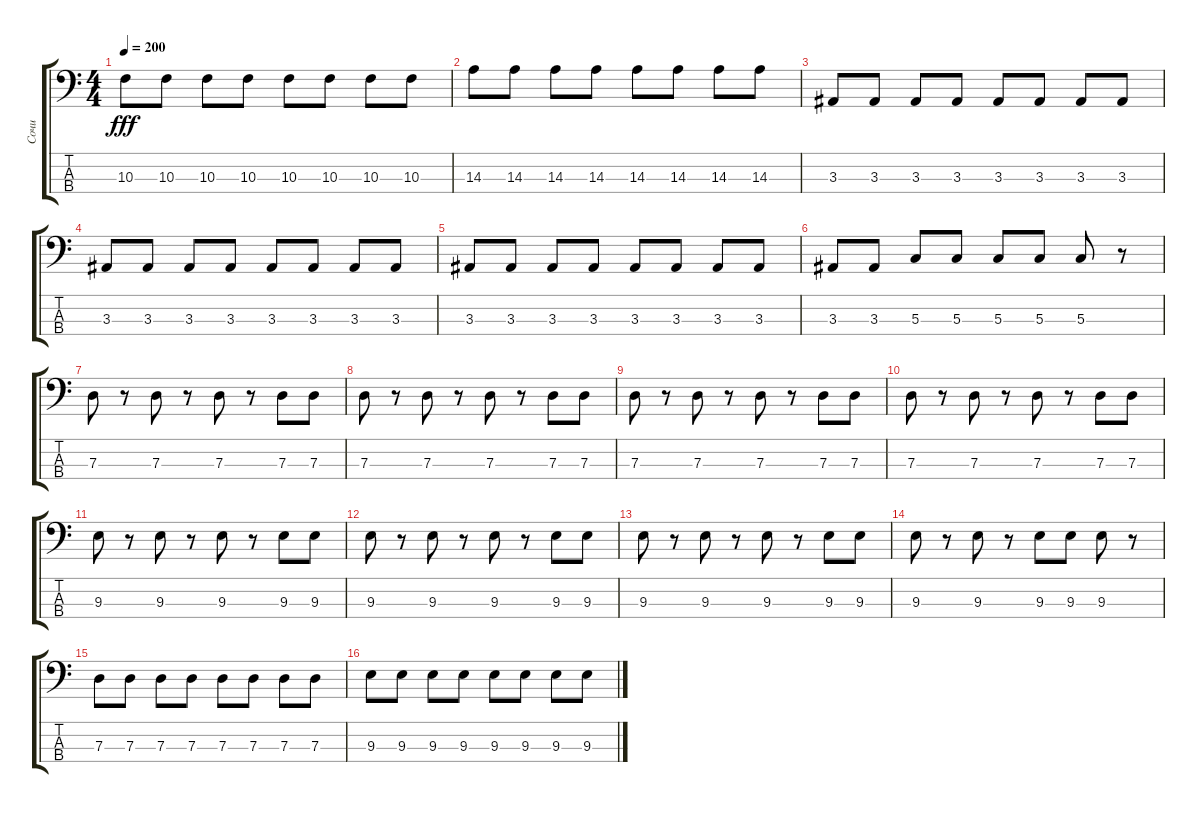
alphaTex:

\track ("Сочи" "Сочи") {instrument electricbasspick}
\staff {score tabs}
\tuning (F2 C2 G1 C1) {hide}
\ts (4 4)
\tempo 200
\clef f4
\ks c
10.3.8{dy fff} 10.3.8 10.3.8 10.3.8 10.3.8 10.3.8 10.3.8 10.3.8 |
14.3.8 14.3.8 14.3.8 14.3.8 14.3.8 14.3.8 14.3.8 14.3.8 |
3.3.8 3.3.8 3.3.8 3.3.8 3.3.8 3.3.8 3.3.8 3.3.8 |
3.3.8 3.3.8 3.3.8 3.3.8 3.3.8 3.3.8 3.3.8 3.3.8 |
3.3.8 3.3.8 3.3.8 3.3.8 3.3.8 3.3.8 3.3.8 3.3.8 |
3.3.8 3.3.8 5.3.8 5.3.8 5.3.8 5.3.8 5.3.8 r.8 |
7.3.8 r.8 7.3.8 r.8 7.3.8 r.8 7.3.8 7.3.8 |
7.3.8 r.8 7.3.8 r.8 7.3.8 r.8 7.3.8 7.3.8 |
7.3.8 r.8 7.3.8 r.8 7.3.8 r.8 7.3.8 7.3.8 |
7.3.8 r.8 7.3.8 r.8 7.3.8 r.8 7.3.8 7.3.8 |
9.3.8 r.8 9.3.8 r.8 9.3.8 r.8 9.3.8 9.3.8 |
9.3.8 r.8 9.3.8 r.8 9.3.8 r.8 9.3.8 9.3.8 |
9.3.8 r.8 9.3.8 r.8 9.3.8 r.8 9.3.8 9.3.8 |
9.3.8 r.8 9.3.8 r.8 9.3.8 9.3.8 9.3.8 r.8 |
7.3.8 7.3.8 7.3.8 7.3.8 7.3.8 7.3.8 7.3.8 7.3.8 |
9.3.8 9.3.8 9.3.8 9.3.8 9.3.8 9.3.8 9.3.8 9.3.8
